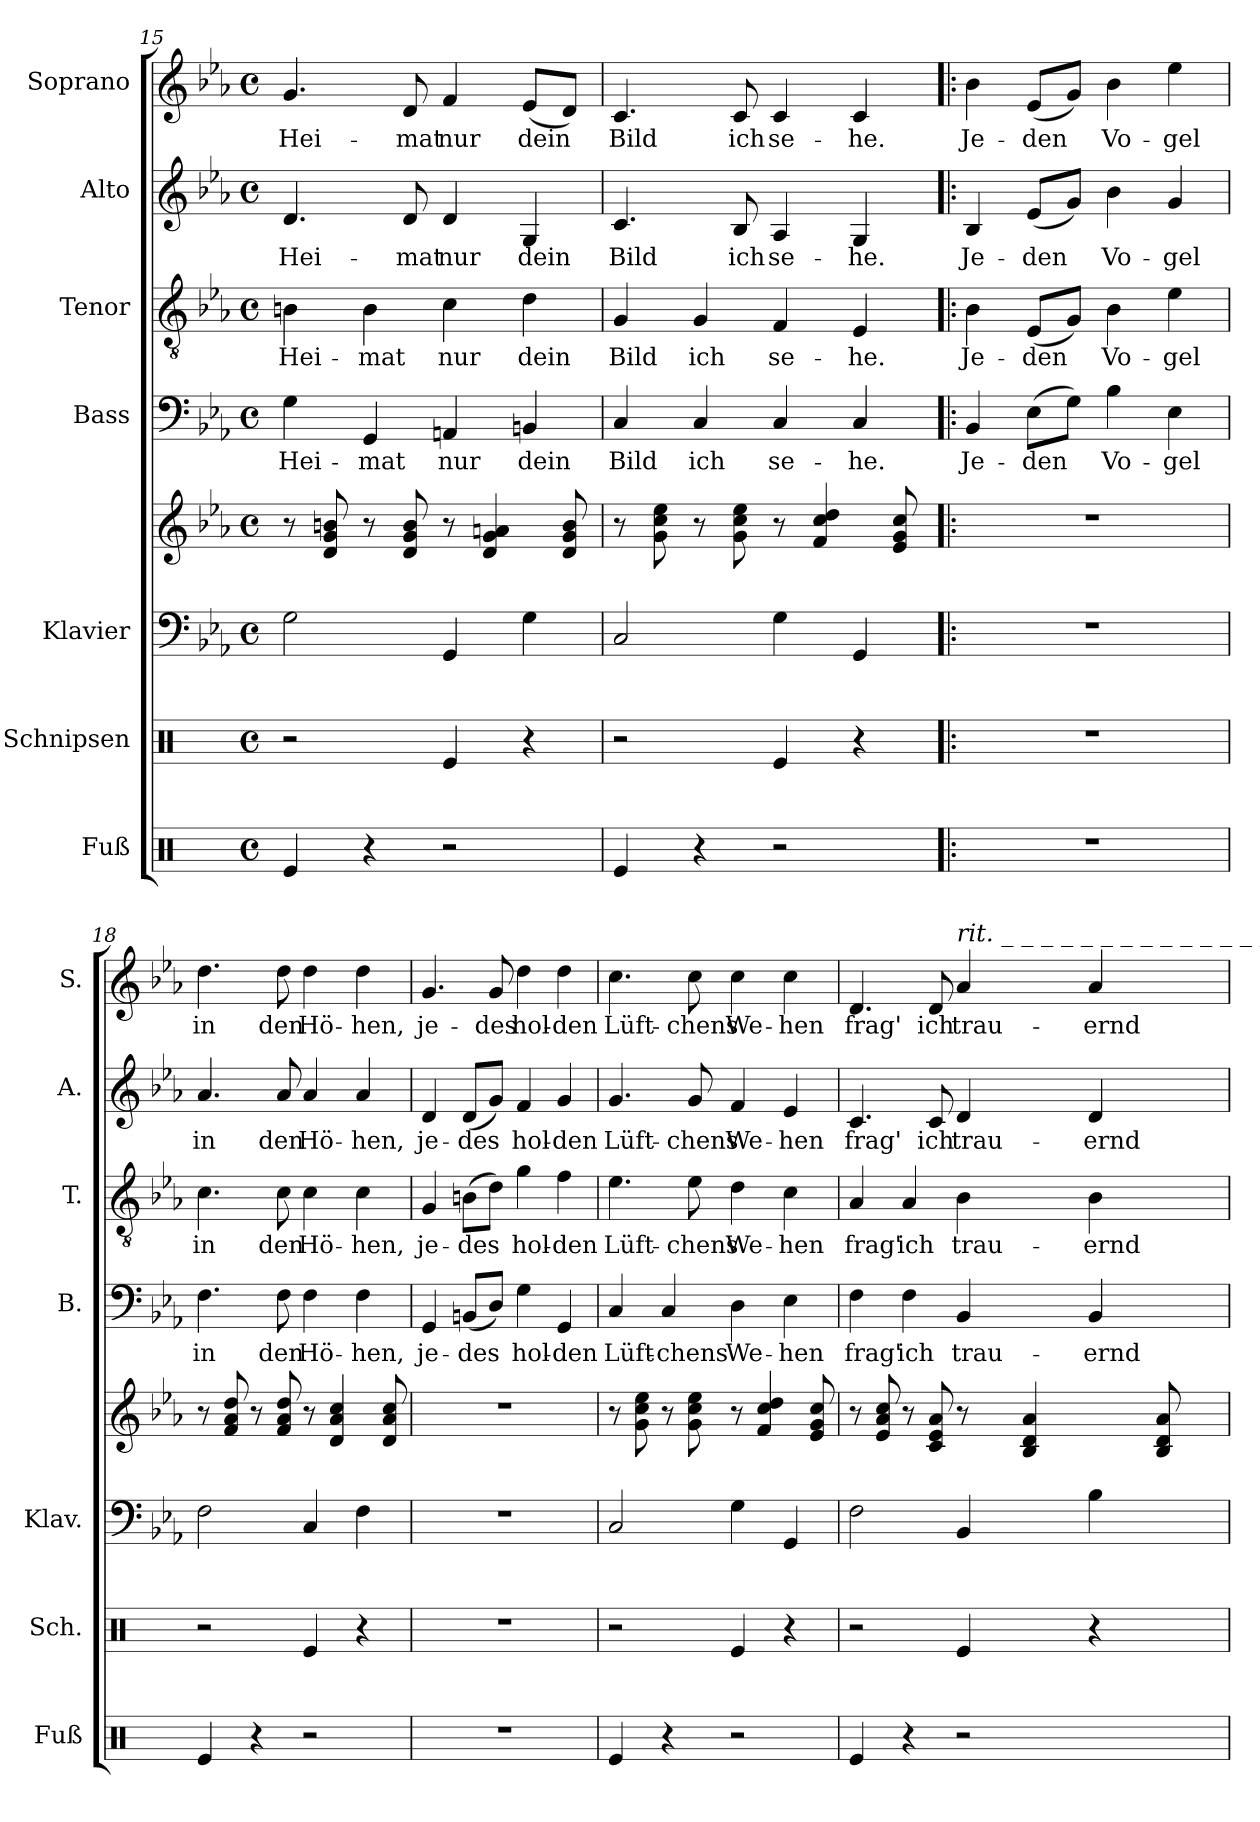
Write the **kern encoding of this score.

**kern	**kern	**kern	**kern	**kern	**text	**kern	**text	**kern	**text	**kern	**text
*part7	*part6	*part5	*part5	*part4	*part4	*part3	*part3	*part2	*part2	*part1	*part1
*staff8	*staff7	*staff6	*staff5	*staff4	*staff4	*staff3	*staff3	*staff2	*staff2	*staff1	*staff1
*I"Fuß	*I"Schnipsen	*I"Klavier	*	*I"Bass	*	*I"Tenor	*	*I"Alto	*	*I"Soprano	*
*I'Fuß	*I'Sch.	*I'Klav.	*	*I'B.	*	*I'T.	*	*I'A.	*	*I'S.	*
*clefX	*clefX	*clefF4	*clefG2	*clefF4	*	*clefGv2	*	*clefG2	*	*clefG2	*
*k[]	*k[]	*k[b-e-a-]	*k[b-e-a-]	*k[b-e-a-]	*	*k[b-e-a-]	*	*k[b-e-a-]	*	*k[b-e-a-]	*
*M4/4	*M4/4	*M4/4	*M4/4	*M4/4	*	*M4/4	*	*M4/4	*	*M4/4	*
*met(c)	*met(c)	*met(c)	*met(c)	*met(c)	*	*met(c)	*	*met(c)	*	*met(c)	*
=15	=15	=15	=15	=15	=15	=15	=15	=15	=15	=15	=15
!	!	!	!	!	!LO:LY:b	!	!LO:LY:b	!	!LO:LY:b	!	!LO:LY:b
4Re/	2r	2G\	8r	4G\	Hei-	4Bn\	Hei-	4.d/	Hei-	4.g/	Hei-
.	.	.	8d/ 8g/ 8bn/	.	.	.	.	.	.	.	.
!	!	!	!	!	!LO:LY:b	!	!LO:LY:b	!	!	!	!
4r	.	.	8r	4GG/	-mat	4B\	-mat	.	.	.	.
!	!	!	!	!	!	!	!	!	!LO:LY:b	!	!LO:LY:b
.	.	.	8d/ 8g/ 8b/	.	.	.	.	8d/	-mat	8d/	-mat
!	!	!	!	!	!LO:LY:b	!	!LO:LY:b	!	!LO:LY:b	!	!LO:LY:b
2r	4Re/	4GG/	8r	4AAn/	nur	4c\	nur	4d/	nur	4f/	nur
.	.	.	4d/ 4g/ 4an/	.	.	.	.	.	.	.	.
!	!	!	!	!	!LO:LY:b	!	!LO:LY:b	!	!LO:LY:b	!	!LO:LY:b
.	4r	4G\	.	4BBn/	dein	4d\	dein	4G/	dein	(8e-/L	dein
.	.	.	8d/ 8g/ 8b/	.	.	.	.	.	.	8d/J)	.
=16	=16	=16	=16	=16	=16	=16	=16	=16	=16	=16	=16
!	!	!	!	!	!LO:LY:b	!	!LO:LY:b	!	!LO:LY:b	!	!LO:LY:b
4Re/	2r	2C/	8r	4C/	Bild	4G/	Bild	4.c/	Bild	4.c/	Bild
.	.	.	8g\ 8cc\ 8ee-\	.	.	.	.	.	.	.	.
!	!	!	!	!	!LO:LY:b	!	!LO:LY:b	!	!	!	!
4r	.	.	8r	4C/	ich	4G/	ich	.	.	.	.
!	!	!	!	!	!	!	!	!	!LO:LY:b	!	!LO:LY:b
.	.	.	8g\ 8cc\ 8ee-\	.	.	.	.	8B-/	ich	8c/	ich
!	!	!	!	!	!LO:LY:b	!	!LO:LY:b	!	!LO:LY:b	!	!LO:LY:b
2r	4Re/	4G\	8r	4C/	se-	4F/	se-	4A-/	se-	4c/	se-
.	.	.	4f/ 4cc/ 4dd/	.	.	.	.	.	.	.	.
!	!	!	!	!	!LO:LY:b	!	!LO:LY:b	!	!LO:LY:b	!	!LO:LY:b
.	4r	4GG/	.	4C/	-he.	4E-/	-he.	4G/	-he.	4c/	-he.
.	.	.	8e-/ 8g/ 8cc/	.	.	.	.	.	.	.	.
=17!|:	=17!|:	=17!|:	=17!|:	=17!|:	=17!|:	=17!|:	=17!|:	=17!|:	=17!|:	=17!|:	=17!|:
!	!	!	!	!	!LO:LY:b	!	!LO:LY:b	!	!LO:LY:b	!	!LO:LY:b
1r	1r	1r	1r	4BB-/	Je-	4B-\	Je-	4B-/	Je-	4b-\	Je-
!	!	!	!	!	!LO:LY:b	!	!LO:LY:b	!	!LO:LY:b	!	!LO:LY:b
.	.	.	.	(8E-\L	-den	(8E-/L	-den	(8e-/L	-den	(8e-/L	-den
.	.	.	.	8G\J)	.	8G/J)	.	8g/J)	.	8g/J)	.
!	!	!	!	!	!LO:LY:b	!	!LO:LY:b	!	!LO:LY:b	!	!LO:LY:b
.	.	.	.	4B-\	Vo-	4B-\	Vo-	4b-\	Vo-	4b-\	Vo-
!	!	!	!	!	!LO:LY:b	!	!LO:LY:b	!	!LO:LY:b	!	!LO:LY:b
.	.	.	.	4E-\	-gel	4e-\	-gel	4g/	-gel	4ee-\	-gel
=18	=18	=18	=18	=18	=18	=18	=18	=18	=18	=18	=18
!	!	!	!	!	!LO:LY:b	!	!LO:LY:b	!	!LO:LY:b	!	!LO:LY:b
4Re/	2r	2F\	8r	4.F\	in	4.c\	in	4.a-/	in	4.dd\	in
.	.	.	8f/ 8a-/ 8dd/	.	.	.	.	.	.	.	.
4r	.	.	8r	.	.	.	.	.	.	.	.
!	!	!	!	!	!LO:LY:b	!	!LO:LY:b	!	!LO:LY:b	!	!LO:LY:b
.	.	.	8f/ 8a-/ 8dd/	8F\	den	8c\	den	8a-/	den	8dd\	den
!	!	!	!	!	!LO:LY:b	!	!LO:LY:b	!	!LO:LY:b	!	!LO:LY:b
2r	4Re/	4C/	8r	4F\	Hö-	4c\	Hö-	4a-/	Hö-	4dd\	Hö-
.	.	.	4d/ 4a-/ 4cc/	.	.	.	.	.	.	.	.
!	!	!	!	!	!LO:LY:b	!	!LO:LY:b	!	!LO:LY:b	!	!LO:LY:b
.	4r	4F\	.	4F\	-hen,	4c\	-hen,	4a-/	-hen,	4dd\	-hen,
.	.	.	8d/ 8a-/ 8cc/	.	.	.	.	.	.	.	.
=19	=19	=19	=19	=19	=19	=19	=19	=19	=19	=19	=19
!	!	!	!	!	!LO:LY:b	!	!LO:LY:b	!	!LO:LY:b	!	!LO:LY:b
1r	1r	1r	1r	4GG/	je-	4G/	je-	4d/	je-	4.g/	je-
!	!	!	!	!	!LO:LY:b	!	!LO:LY:b	!	!LO:LY:b	!	!
.	.	.	.	(8BBn/L	-des	(8Bn\L	-des	(8d/L	-des	.	.
!	!	!	!	!	!	!	!	!	!	!	!LO:LY:b
.	.	.	.	8D/J)	.	8d\J)	.	8g/J)	.	8g/	-des
!	!	!	!	!	!LO:LY:b	!	!LO:LY:b	!	!LO:LY:b	!	!LO:LY:b
.	.	.	.	4G\	hol-	4g\	hol-	4f/	hol-	4dd\	hol-
!	!	!	!	!	!LO:LY:b	!	!LO:LY:b	!	!LO:LY:b	!	!LO:LY:b
.	.	.	.	4GG/	-den	4f\	-den	4g/	-den	4dd\	-den
=20	=20	=20	=20	=20	=20	=20	=20	=20	=20	=20	=20
!	!	!	!	!	!LO:LY:b	!	!LO:LY:b	!	!LO:LY:b	!	!LO:LY:b
4Re/	2r	2C/	8r	4C/	Lüft-	4.e-\	Lüft-	4.g/	Lüft-	4.cc\	Lüft-
.	.	.	8g\ 8cc\ 8ee-\	.	.	.	.	.	.	.	.
!	!	!	!	!	!LO:LY:b	!	!	!	!	!	!
4r	.	.	8r	4C/	-chens	.	.	.	.	.	.
!	!	!	!	!	!	!	!LO:LY:b	!	!LO:LY:b	!	!LO:LY:b
.	.	.	8g\ 8cc\ 8ee-\	.	.	8e-\	-chens	8g/	-chens	8cc\	-chens
!	!	!	!	!	!LO:LY:b	!	!LO:LY:b	!	!LO:LY:b	!	!LO:LY:b
2r	4Re/	4G\	8r	4D\	We-	4d\	We-	4f/	We-	4cc\	We-
.	.	.	4f/ 4cc/ 4dd/	.	.	.	.	.	.	.	.
!	!	!	!	!	!LO:LY:b	!	!LO:LY:b	!	!LO:LY:b	!	!LO:LY:b
.	4r	4GG/	.	4E-\	-hen	4c\	-hen	4e-/	-hen	4cc\	-hen
.	.	.	8e-/ 8g/ 8cc/	.	.	.	.	.	.	.	.
=21	=21	=21	=21	=21	=21	=21	=21	=21	=21	=21	=21
!	!	!	!	!	!LO:LY:b	!	!LO:LY:b	!	!LO:LY:b	!	!LO:LY:b
4Re/	2r	2F\	8r	4F\	frag'	4A-/	frag'	4.c/	frag'	4.d/	frag'
.	.	.	8e-/ 8a-/ 8cc/	.	.	.	.	.	.	.	.
!	!	!	!	!	!LO:LY:b	!	!LO:LY:b	!	!	!	!
4r	.	.	8r	4F\	ich	4A-/	ich	.	.	.	.
!	!	!	!	!	!	!	!	!	!LO:LY:b	!	!LO:LY:b
.	.	.	8c/ 8e-/ 8a-/	.	.	.	.	8c/	ich	8d/	ich
!	!	!	!	!	!	!	!	!	!	!LO:TX:i:t=rit. _ _ _ _ _ _ _ _ _ _ _ _ _ _	!
!	!	!	!	!	!LO:LY:b	!	!LO:LY:b	!	!LO:LY:b	!	!LO:LY:b
2r	4Re/	4BB-/	8r	4BB-/	trau-	4B-\	trau-	4d/	trau-	4a-/	trau-
.	.	.	4B-/ 4d/ 4a-/	.	.	.	.	.	.	.	.
!	!	!	!	!	!LO:LY:b	!	!LO:LY:b	!	!LO:LY:b	!	!LO:LY:b
.	4r	4B-\	.	4BB-/	-ernd	4B-\	-ernd	4d/	-ernd	4a-/	-ernd
.	.	.	8B-/ 8d/ 8a-/	.	.	.	.	.	.	.	.
=	=	=	=	=	=	=	=	=	=	=	=
*-	*-	*-	*-	*-	*-	*-	*-	*-	*-	*-	*-
